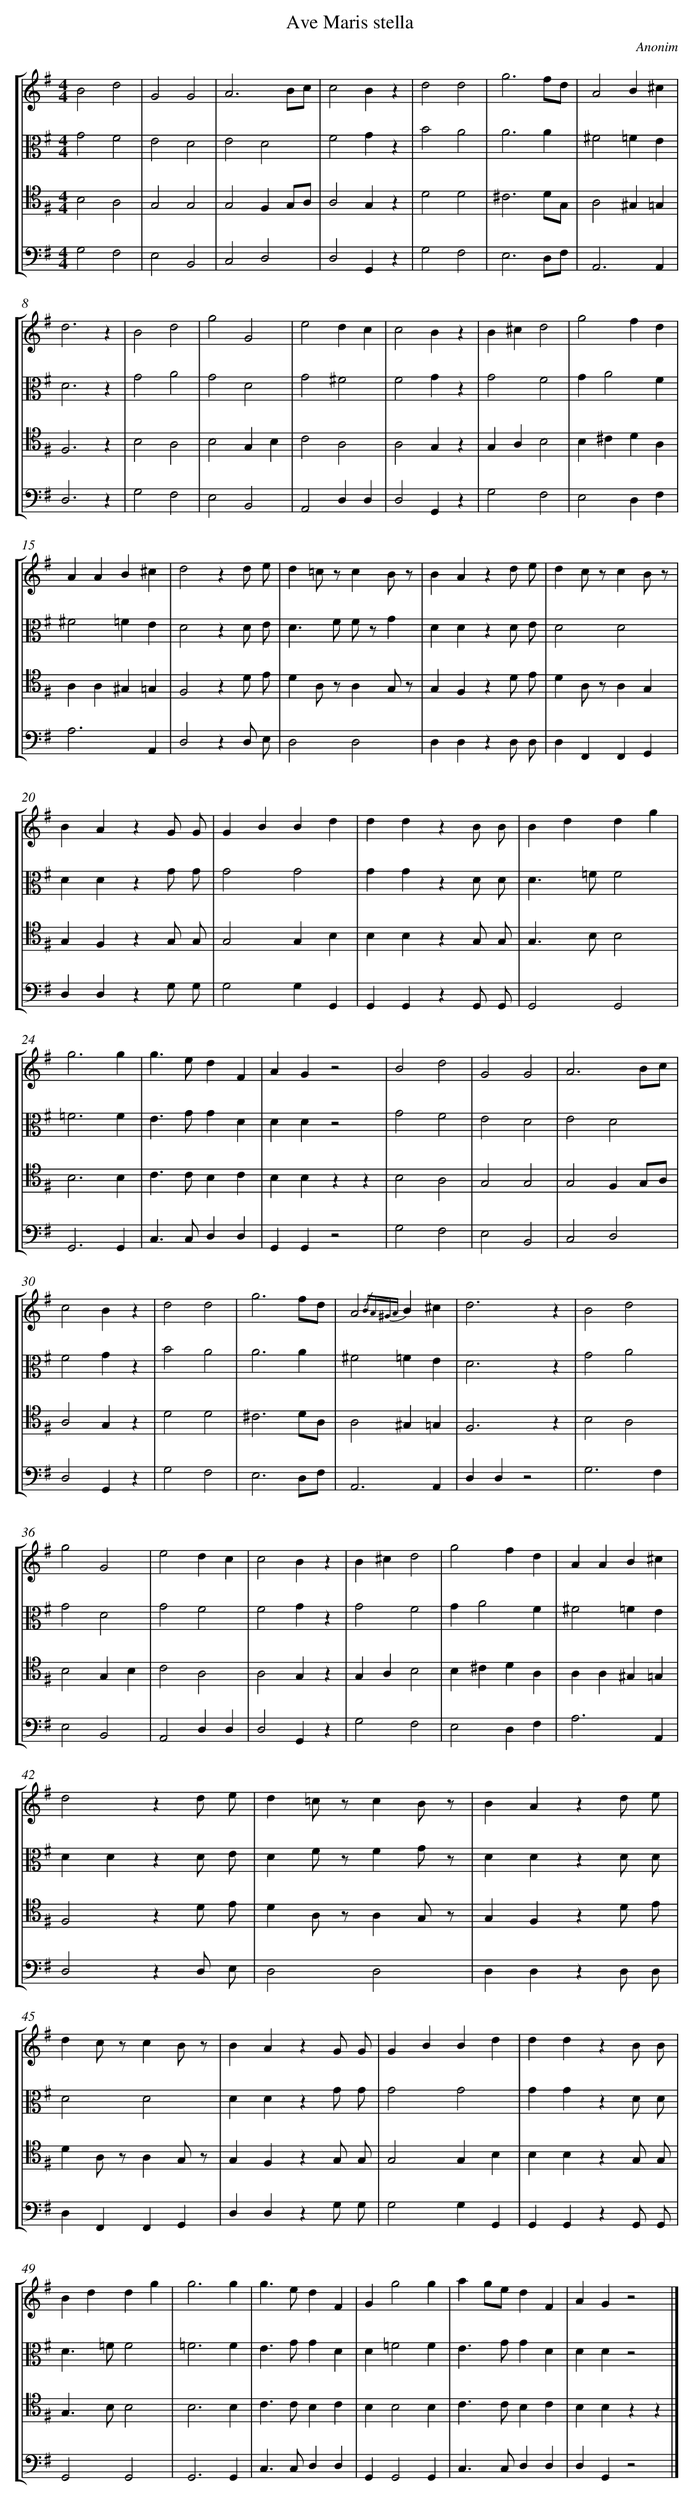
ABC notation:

X:1
T: Ave Maris stella
C: Anonim
L: 1/4
M: 4/4
%%staves [1 2 3 4]
V: 1
V: 2 clef=alto
V: 3 clef=tenor
V: 4 clef=bass
K: G
[V:1] B2d2 |
[V:2] G2F2 |
[V:3] B,2A,2 |
[V:4] G,2F,2 |
[V:1] G2G2 |
[V:2] E2D2 |
[V:3] G,2G,2 |
[V:4] E,2B,,2 |
[V:1] A3B/c/ |
[V:2] E2D2 |
[V:3] G,2F,G,/A,/ |
[V:4] C,2D,2 |
[V:1] c2Bz |
[V:2] F2Gz |
[V:3] A,2G,z |
[V:4] D,2G,,z |
[V:1] d2d2 |
[V:2] B2A2 |
[V:3] D2D2 |
[V:4] G,2F,2 |
[V:1] g3f/d/ |
[V:2] A3A |
[V:3] ^C3D/G,/ |
[V:4] E,3D,/F,/ |
[V:1] A2B^c |
[V:2] ^F2=FE |
[V:3] A,2^G,=G, |
[V:4] A,,3A,, |
[V:1] d3z |
[V:2] D3z |
[V:3] F,3z |
[V:4] D,3z |
[V:1] B2d2 |
[V:2] G2A2 |
[V:3] B,2A,2 |
[V:4] G,2F,2 |
[V:1] g2G2 |
[V:2] G2D2 |
[V:3] B,2G,B, |
[V:4] E,2B,,2 |
[V:1] e2dc |
[V:2] G2^F2 |
[V:3] C2A,2 |
[V:4] A,,2D,D, |
[V:1] c2Bz |
[V:2] F2Gz |
[V:3] A,2G,z |
[V:4] D,2G,,z |
[V:1] B^cd2 |
[V:2] G2F2 |
[V:3] G,A,B,2 |
[V:4] G,2F,2 |
[V:1] g2fd |
[V:2] GA2F |
[V:3] B,^CDA, |
[V:4] E,2D,F, |
[V:1] AAB^c |
[V:2] ^F2=FE |
[V:3] A,A,^G,=G, |
[V:4] A,3A,, |
[V:1] d2zd/ e/ |
[V:2] D2zD/ E/ |
[V:3] F,2zD/ E/ |
[V:4] D,2zD,/ E,/ |
[V:1] d=c/ z/cB/ z/ |
[V:2] D>F F/ z/G |
[V:3] DA,/ z/A,G,/ z/ |
[V:4] D,2D,2 |
[V:1] BAzd/ e/ |
[V:2] DDzD/ E/ |
[V:3] G,F,zD/ E/ |
[V:4] D,D,zD,/ D,/ |
[V:1] dc/ z/cB/ z/ |
[V:2] D2D2 |
[V:3] DA,/ z/A,G, |
[V:4] D,F,,F,,G,, |
[V:1] BAzG/ G/ |
[V:2] DDzG/ G/ |
[V:3] G,F,zG,/ G,/ |
[V:4] D,D,zG,/ G,/ |
[V:1] GBBd |
[V:2] G2G2 |
[V:3] G,2G,B, |
[V:4] G,2G,G,, |
[V:1] ddzB/ B/ |
[V:2] GGzD/ D/ |
[V:3] B,B,zG,/ G,/ |
[V:4] G,,G,,zG,,/ G,,/ |
[V:1] Bddg |
[V:2] D>=FF2 |
[V:3] G,>B,B,2 |
[V:4] G,,2G,,2 |
[V:1] g3g |
[V:2] =F3F |
[V:3] B,3B, |
[V:4] G,,3G,, |
[V:1] g>edF |
[V:2] E>GGD |
[V:3] C>CB,C |
[V:4] C,>C,D,D, |
[V:1] AGz2 |
[V:2] DDz2 |
[V:3] B,B,zz |
[V:4] G,,G,,z2 |
[V:1] B2d2 |
[V:2] G2F2 |
[V:3] B,2A,2 |
[V:4] G,2F,2 |
[V:1] G2G2 |
[V:2] E2D2 |
[V:3] G,2G,2 |
[V:4] E,2B,,2 |
[V:1] A3B/c/ |
[V:2] E2D2 |
[V:3] G,2F,G,/A,/ |
[V:4] C,2D,2 |
[V:1] c2Bz |
[V:2] F2Gz |
[V:3] A,2G,z |
[V:4] D,2G,,z |
[V:1] d2d2 |
[V:2] B2A2 |
[V:3] D2D2 |
[V:4] G,2F,2 |
[V:1] g3f/d/ |
[V:2] A3A |
[V:3] ^C3D/A,/ |
[V:4] E,3D,/F,/ |
[V:1] A2{/BA^GA}B^c |
[V:2] ^F2=FE |
[V:3] A,2^G,=G, |
[V:4] A,,3A,, |
[V:1] d3z |
[V:2] D3z |
[V:3] F,3z |
[V:4] D,D,z2 |
[V:1] B2d2 |
[V:2] G2A2 |
[V:3] B,2A,2 |
[V:4] G,3F, |
[V:1] g2G2 |
[V:2] G2D2 |
[V:3] B,2G,B, |
[V:4] E,2B,,2 |
[V:1] e2dc |
[V:2] G2F2 |
[V:3] C2A,2 |
[V:4] A,,2D,D, |
[V:1] c2Bz |
[V:2] F2Gz |
[V:3] A,2G,z |
[V:4] D,2G,,z |
[V:1] B^cd2 |
[V:2] G2F2 |
[V:3] G,A,B,2 |
[V:4] G,2F,2 |
[V:1] g2fd |
[V:2] GA2F |
[V:3] B,^CDA, |
[V:4] E,2D,F, |
[V:1] AAB^c |
[V:2] ^F2=FE |
[V:3] A,A,^G,=G, |
[V:4] A,3A,, |
[V:1] d2zd/ e/ |
[V:2] DDzD/ E/ |
[V:3] F,2zD/ E/ |
[V:4] D,2zD,/ E,/ |
[V:1] d=c/ z/cB/ z/ |
[V:2] DF/ z/FG/ z/ |
[V:3] DA,/ z/A,G,/ z/ |
[V:4] D,2D,2 |
[V:1] BAzd/ e/ |
[V:2] DDzD/ D/ |
[V:3] G,F,zD/ E/ |
[V:4] D,D,zD,/ D,/ |
[V:1] dc/ z/cB/ z/ |
[V:2] D2D2 |
[V:3] DA,/ z/A,G,/ z/ |
[V:4] D,F,,F,,G,, |
[V:1] BAzG/ G/ |
[V:2] DDzG/ G/ |
[V:3] G,F,zG,/ G,/ |
[V:4] D,D,zG,/ G,/ |
[V:1] GBBd |
[V:2] G2G2 |
[V:3] G,2G,B, |
[V:4] G,2G,G,, |
[V:1] ddzB/ B/ |
[V:2] GGzD/ D/ |
[V:3] B,B,zG,/ G,/ |
[V:4] G,,G,,zG,,/ G,,/ |
[V:1] Bddg |
[V:2] D>=FF2 |
[V:3] G,>B,B,2 |
[V:4] G,,2G,,2 |
[V:1] g3g |
[V:2] =F3F |
[V:3] B,3B, |
[V:4] G,,3G,, |
[V:1] g>edF |
[V:2] E>GGD |
[V:3] C>CB,C |
[V:4] C,>C,D,D, |
[V:1] Gg2g |
[V:2] D=F2F |
[V:3] B,B,2B, |
[V:4] G,,G,,2G,, |
[V:1] ag/e/dF |
[V:2] E>GGD |
[V:3] C>CB,C |
[V:4] C,>C,D,D, |
[V:1] AGz2 |]
[V:2] DDz2 |]
[V:3] B,B,zz |]
[V:4] D,G,,z2 |]
